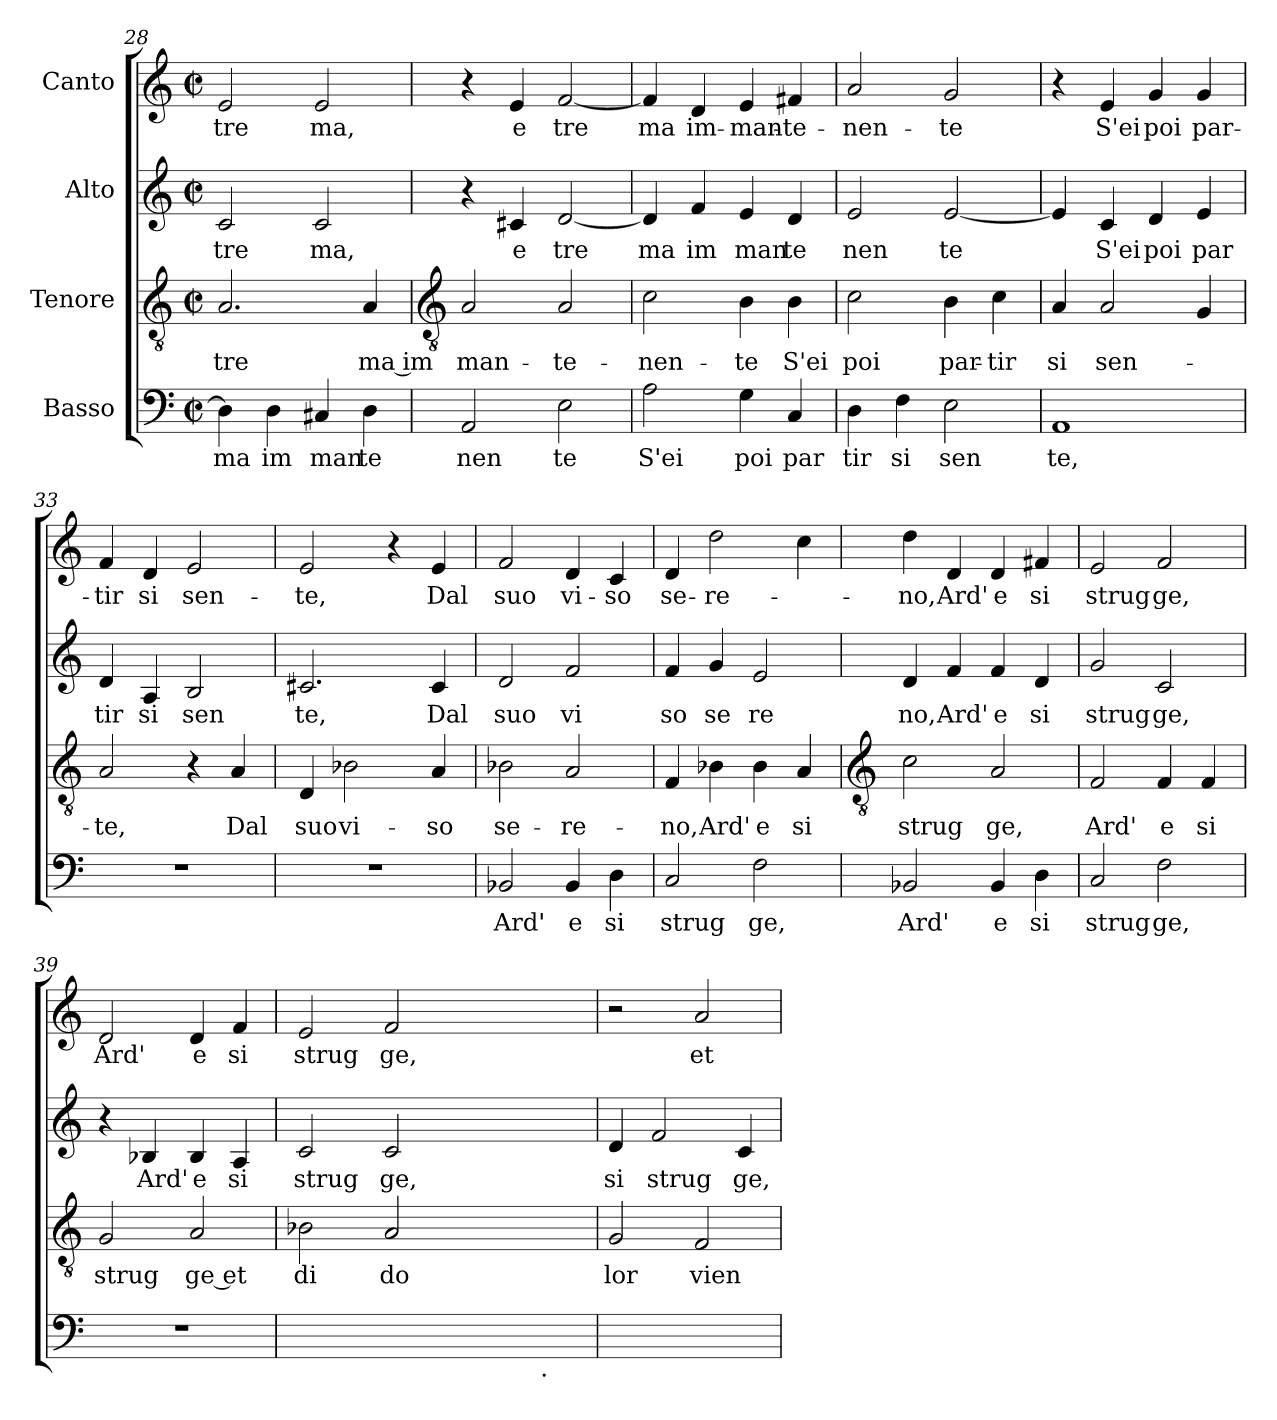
**kern	**text	**kern	**text	**kern	**text	**kern	**text
*part4	*part4	*part3	*part3	*part2	*part2	*part1	*part1
*staff4	*staff4	*staff3	*staff3	*staff2	*staff2	*staff1	*staff1
*I"Basso	*	*I"Tenore	*	*I"Alto	*	*I"Canto	*
!!LO:LB:g=z
*clefF4	*	*clefGv2	*	*clefG2	*	*clefG2	*
*k[]	*	*k[]	*	*k[]	*	*k[]	*
*C:	*	*C:	*	*C:	*	*C:	*
*M2/2	*	*M2/2	*	*M2/2	*	*M2/2	*
*met(c|)	*	*met(c|)	*	*met(c|)	*	*met(c|)	*
=28	=28	=28	=28	=28	=28	=28	=28
!	!LO:LY:b	!	!LO:LY:b	!	!LO:LY:b	!	!LO:LY:b
4D\]	ma	2.A/	tre	2c/	tre	2e/	tre
!	!LO:LY:b	!	!	!	!	!	!
4D\	im	.	.	.	.	.	.
!	!LO:LY:b	!	!	!	!LO:LY:b	!	!LO:LY:b
4C#X/	man	.	.	2c/	ma,	2e/	ma,
!	!LO:LY:b	!	!LO:LY:b	!	!	!	!
4D\	te	4A/	ma im	.	.	.	.
!!LO:LB:g=z
=29	=29	=29	=29	=29	=29	=29	=29
*	*	*clefGv2	*	*	*	*	*
!	!LO:LY:b	!	!LO:LY:b	!	!	!	!
2AA/	nen	2A/	man-	4r	.	4r	.
!	!	!	!	!	!LO:LY:b	!	!LO:LY:b
.	.	.	.	4c#X/	e	4e/	e
!	!LO:LY:b	!	!LO:LY:b	!	!LO:LY:b	!	!LO:LY:b
2E\	te	2A/	-te-	[2d/	tre	[2f/	tre
!!LO:LB:g=z
=30	=30	=30	=30	=30	=30	=30	=30
!	!LO:LY:b	!	!LO:LY:b	!	!LO:LY:b	!	!LO:LY:b
2A\	S'ei	2c\	-nen-	4d/]	ma	4f/]	ma
!	!	!	!	!	!LO:LY:b	!	!LO:LY:b
.	.	.	.	4f/	im	4d/	im-
!	!LO:LY:b	!	!LO:LY:b	!	!LO:LY:b	!	!LO:LY:b
4G\	poi	4B\	-te	4e/	man	4e/	-man-
!	!LO:LY:b	!	!LO:LY:b	!	!LO:LY:b	!	!LO:LY:b
4C/	par	4B\	S'ei	4d/	te	4f#X/	-te-
=31	=31	=31	=31	=31	=31	=31	=31
!	!LO:LY:b	!	!LO:LY:b	!	!LO:LY:b	!	!LO:LY:b
4D\	tir	2c\	poi	2e/	nen	2a/	-nen-
!	!LO:LY:b	!	!	!	!	!	!
4F\	si	.	.	.	.	.	.
!	!LO:LY:b	!	!LO:LY:b	!	!LO:LY:b	!	!LO:LY:b
2E\	sen	4B\	par-	[2e/	te	2g/	-te
!	!	!	!LO:LY:b	!	!	!	!
.	.	4c\	-tir	.	.	.	.
=32	=32	=32	=32	=32	=32	=32	=32
!	!LO:LY:b	!	!LO:LY:b	!	!	!	!
1AA	te,	4A/	si	4e/]	.	4r	.
!	!	!	!LO:LY:b	!	!LO:LY:b	!	!LO:LY:b
.	.	2A/	sen-	4c/	S'ei	4e/	S'ei
!	!	!	!	!	!LO:LY:b	!	!LO:LY:b
.	.	.	.	4d/	poi	4g/	poi
!	!	!	!	!	!LO:LY:b	!	!LO:LY:b
.	.	4G/	.	4e/	par	4g/	par-
=33	=33	=33	=33	=33	=33	=33	=33
!	!	!	!LO:LY:b	!	!LO:LY:b	!	!LO:LY:b
1r	.	2A/	-te,	4d/	tir	4f/	-tir
!	!	!	!	!	!LO:LY:b	!	!LO:LY:b
.	.	.	.	4A/	si	4d/	si
!	!	!	!	!	!LO:LY:b	!	!LO:LY:b
.	.	4r	.	2B/	sen	2e/	sen-
!	!	!	!LO:LY:b	!	!	!	!
.	.	4A/	Dal	.	.	.	.
=34	=34	=34	=34	=34	=34	=34	=34
!	!	!	!LO:LY:b	!	!LO:LY:b	!	!LO:LY:b
1r	.	4D/	suo	2.c#X/	te,	2e/	-te,
!	!	!	!LO:LY:b	!	!	!	!
.	.	2B-X\	vi-	.	.	.	.
.	.	.	.	.	.	4r	.
!	!	!	!LO:LY:b	!	!LO:LY:b	!	!LO:LY:b
.	.	4A/	-so	4c#/	Dal	4e/	Dal
=35	=35	=35	=35	=35	=35	=35	=35
!	!LO:LY:b	!	!LO:LY:b	!	!LO:LY:b	!	!LO:LY:b
2BB-X/	Ard'	2B-X\	se-	2d/	suo	2f/	suo
!	!LO:LY:b	!	!LO:LY:b	!	!LO:LY:b	!	!LO:LY:b
4BB-/	e	2A/	-re-	2f/	vi	4d/	vi-
!	!LO:LY:b	!	!	!	!	!	!LO:LY:b
4D\	si	.	.	.	.	4c/	-so
!!LO:LB:g=z
=36	=36	=36	=36	=36	=36	=36	=36
!	!LO:LY:b	!	!LO:LY:b	!	!LO:LY:b	!	!LO:LY:b
2C/	strug	4F/	-no,	4f/	so	4d/	se-
!	!	!	!LO:LY:b	!	!LO:LY:b	!	!LO:LY:b
.	.	4B-X\	Ard'	4g/	se	2dd\	-re-
!	!LO:LY:b	!	!LO:LY:b	!	!LO:LY:b	!	!
2F\	ge,	4B-\	e	2e/	re	.	.
!	!	!	!LO:LY:b	!	!	!	!
.	.	4A/	si	.	.	4cc\	.
!!LO:LB:g=z
=37	=37	=37	=37	=37	=37	=37	=37
*	*	*clefGv2	*	*	*	*	*
!	!LO:LY:b	!	!LO:LY:b	!	!LO:LY:b	!	!LO:LY:b
2BB-X/	Ard'	2c\	strug	4d/	no,	4dd\	-no,
!	!	!	!	!	!LO:LY:b	!	!LO:LY:b
.	.	.	.	4f/	Ard'	4d/	Ard'
!	!LO:LY:b	!	!LO:LY:b	!	!LO:LY:b	!	!LO:LY:b
4BB-/	e	2A/	ge,	4f/	e	4d/	e
!	!LO:LY:b	!	!	!	!LO:LY:b	!	!LO:LY:b
4D\	si	.	.	4d/	si	4f#X/	si
!!LO:LB:g=z
=38	=38	=38	=38	=38	=38	=38	=38
!	!LO:LY:b	!	!LO:LY:b	!	!LO:LY:b	!	!LO:LY:b
2C/	strug	2F/	Ard'	2g/	strug	2e/	strug
!	!LO:LY:b	!	!LO:LY:b	!	!LO:LY:b	!	!LO:LY:b
2F\	ge,	4F/	e	2c/	ge,	2f/	ge,
!	!	!	!LO:LY:b	!	!	!	!
.	.	4F/	si	.	.	.	.
=39	=39	=39	=39	=39	=39	=39	=39
!	!	!	!LO:LY:b	!	!	!	!LO:LY:b
1r	.	2G/	strug	4r	.	2d/	Ard'
!	!	!	!	!	!LO:LY:b	!	!
.	.	.	.	4B-X/	Ard'	.	.
!	!	!	!LO:LY:b	!	!LO:LY:b	!	!LO:LY:b
.	.	2A/	ge et	4B-/	e	4d/	e
!	!	!	!	!	!LO:LY:b	!	!LO:LY:b
.	.	.	.	4A/	si	4f/	si
=40	=40	=40	=40	=40	=40	=40	=40
!	!	!	!LO:LY:b	!	!LO:LY:b	!	!LO:LY:b
4ryy	.	2B-X\	di	2c/	strug	2e/	strug
4ryy	.	.	.	.	.	.	.
!	!	!	!LO:LY:b	!	!LO:LY:b	!	!LO:LY:b
4ryy	.	2A/	do	2c/	ge,	2f/	ge,
64ryy	.	.	.	.	.	.	.
64ryy	.	.	.	.	.	.	.
64ryy	.	.	.	.	.	.	.
64ryy	.	.	.	.	.	.	.
64ryy	.	.	.	.	.	.	.
64ryy	.	.	.	.	.	.	.
64ryy	.	.	.	.	.	.	.
64ryy	.	.	.	.	.	.	.
64ryy	.	.	.	.	.	.	.
64ryy	.	.	.	.	.	.	.
64ryy	.	.	.	.	.	.	.
64ryy	.	.	.	.	.	.	.
64ryy	.	.	.	.	.	.	.
64ryy	.	.	.	.	.	.	.
!LO:TX:b:t=.	!	!	!	!	!	!	!
64ryy	.	.	.	.	.	.	.
4ryy	.	.	.	.	.	.	.
.	.	8...ryy	.	8...ryy	.	8...ryy	.
=41	=41	=41	=41	=41	=41	=41	=41
!	!	!	!LO:LY:b	!	!LO:LY:b	!	!
4ryy	.	2G/	lor	4d/	si	2r	.
!	!	!	!	!	!LO:LY:b	!	!
4ryy	.	.	.	2f/	strug	.	.
!	!	!	!LO:LY:b	!	!	!	!LO:LY:b
2ryy	.	2F/	vien	.	.	2a/	et
!	!	!	!	!	!LO:LY:b	!	!
.	.	.	.	4c/	ge,	.	.
=	=	=	=	=	=	=	=
*-	*-	*-	*-	*-	*-	*-	*-
